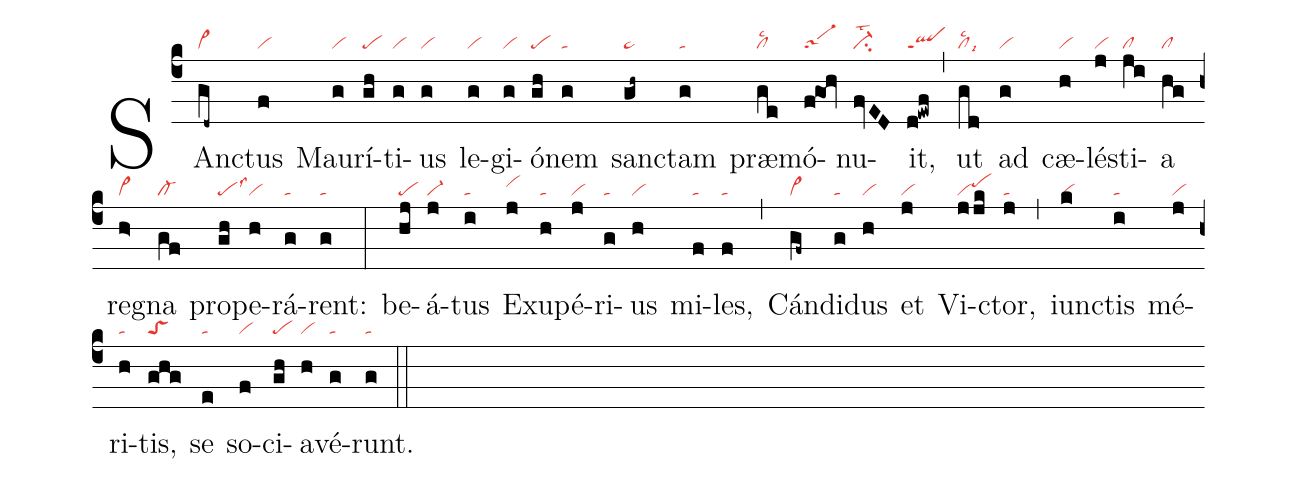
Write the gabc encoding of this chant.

nabc-lines:1;
%%
(c4)
SAn(gd~|vi>)ctus(f|vi) Mau(g|vi)rí(gh|pe)ti(g|vi)us(g|vi) le(g|vi)gi(g|vi)ó(gh|pe)nem(g|ta) san(gh~|ta>)ctam(g|ta) præ(ge|cllsc2)mó(f!gOh|sa-1)nu(fvED|ci-lst2)it,(d!ewf|qlppt1) (,)
ut(gd|cllsc2lsi9) ad(g|vi) cæ(h|vi)lé(j|vi)sti(ji|cl)a(hg|cl) re(h>|vi>)gna(gf|cl-) pro(gh|pelss3)pe(h|vi)rá(g|ta)rent:(g|ta) (:)
be(hj|pe)á(j|vi-)tus(i|ta) E(j|vihi)xu(h|ta)pé(j|vi)ri(g|ta)us(h|vi)
mi(f|ta)les,(f|ta) (,)
Cán(gf~|vi>)di(g|ta)dus(h|vi) et(j|vi) Vi(jjk|vipehi)ctor,(j|ta) (,)
iun(k|vi)ctis(i|ta) mé(j|vi)ri(h|ta)tis,(ghg|toS) se(e|ta) so(f|vi)ci(gh|pe)a(h|vi)vé(g|ta)runt.(g|ta) (::)
